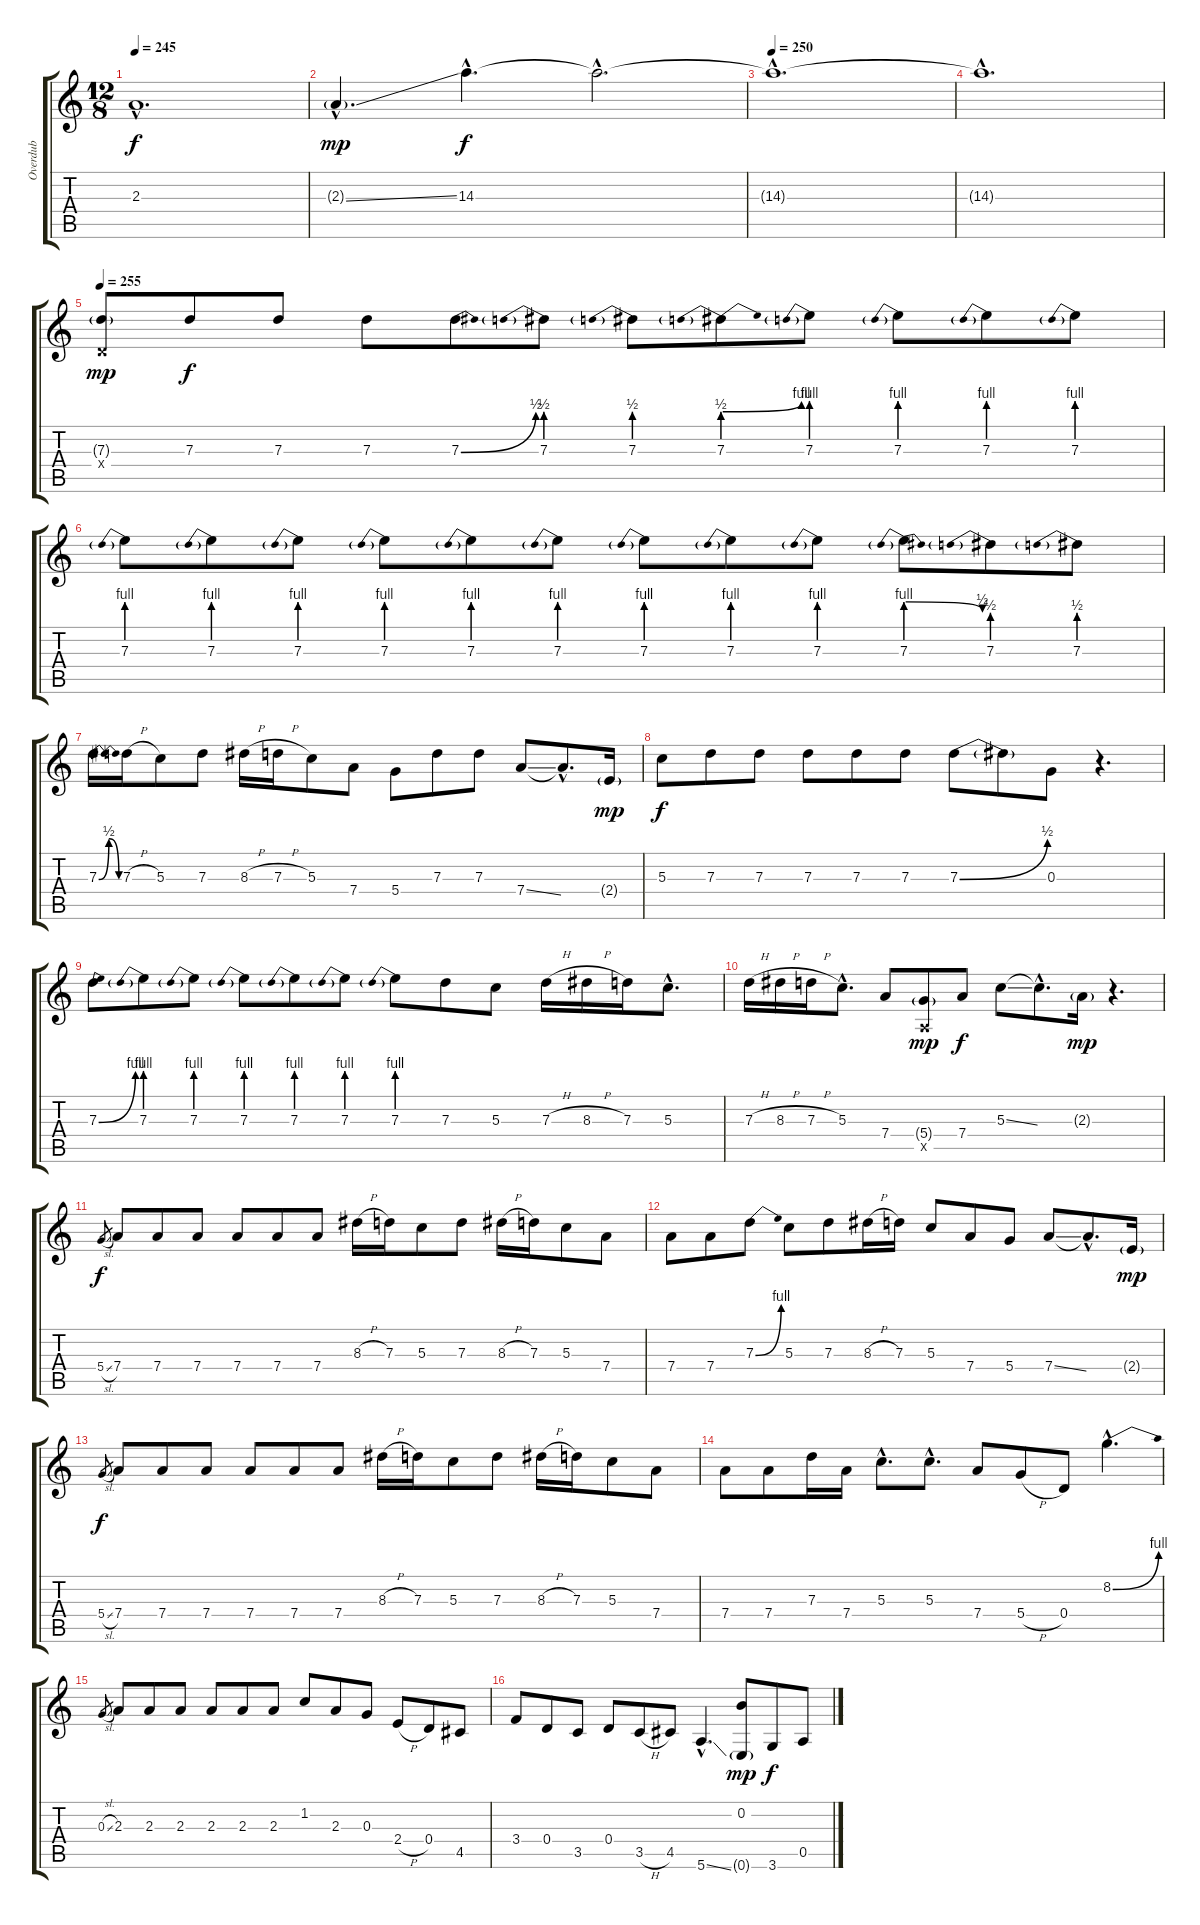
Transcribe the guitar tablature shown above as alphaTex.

\track ("Overdub" "Overdub") {instrument fretlessbass}
\staff {score tabs}
\tuning (E4 B3 G3 D3 A2 E2) {hide}
\ts (12 8)
\tempo 245
\clef g2
\ks c
2.3{hac}.1{d dy f} |
2.3{ss g hac}.4{d dy mp} 14.3{hac}.4{d dy f} 14.3{hac t}.2{d} |
\tempo 250
14.3{hac t}.1{d} |
14.3{hac t}.1{d} |
\tempo 255
(7.3{g} 0.4{x}).8{dy mp} 7.3.8{dy f} 7.3.8 7.3.8 7.3{be (bend 0 0 60 2)}.8 7.3{be (prebend 0 2 60 2)}.8 7.3{be (prebend 0 2 60 2)}.8 7.3{be (prebendbend 0 2 60 4)}.8 7.3{be (prebend 0 4 60 4)}.8 7.3{be (prebend 0 4 60 4)}.8 7.3{be (prebend 0 4 60 4)}.8 7.3{be (prebend 0 4 60 4)}.8 |
7.3{be (prebend 0 4 60 4)}.8 7.3{be (prebend 0 4 60 4)}.8 7.3{be (prebend 0 4 60 4)}.8 7.3{be (prebend 0 4 60 4)}.8 7.3{be (prebend 0 4 60 4)}.8 7.3{be (prebend 0 4 60 4)}.8 7.3{be (prebend 0 4 60 4)}.8 7.3{be (prebend 0 4 60 4)}.8 7.3{be (prebend 0 4 60 4)}.8 7.3{be (prebendrelease 0 4 60 2)}.8 7.3{be (prebend 0 2 60 2)}.8 7.3{be (prebend 0 2 60 2)}.8 |
7.3{be (bendrelease 0 0 15 2 30 2 60 0)}.16 7.3{h}.16 5.3.8 7.3.8 8.3{h}.16 7.3{h}.16 5.3.8 7.4.8 5.4.8 7.3.8 7.3.8 7.4{ss}.8 7.4{hac t}.8{d} 2.4{g}.16{dy mp} |
5.3.8{dy f} 7.3.8 7.3.8 7.3.8 7.3.8 7.3.8 7.3{be (bend 0 0 60 2)}.8 7.3{t}.8 0.3.8 r.4{d} |
7.3{be (bend 0 0 60 4)}.8 7.3{be (prebend 0 4 60 4)}.8 7.3{be (prebend 0 4 60 4)}.8 7.3{be (prebend 0 4 60 4)}.8 7.3{be (prebend 0 4 60 4)}.8 7.3{be (prebend 0 4 60 4)}.8 7.3{be (prebend 0 4 60 4)}.8 7.3.8 5.3.8 7.3{h}.16 8.3{h}.16 7.3.16 5.3{hac}.8{d} |
7.3{h}.16 8.3{h}.16 7.3{h}.16 5.3{hac}.8{d} 7.4.8 (5.4{g} 0.5{x}).8{dy mp} 7.4.8{dy f} 5.3{ss}.8 5.3{hac t}.8{d} 2.3{g}.16{dy mp} r.4{d} |
5.4{sl}.8{gr dy f} 7.4.8 7.4.8 7.4.8 7.4.8 7.4.8 7.4.8 8.3{h}.16 7.3.16 5.3.8 7.3.8 8.3{h}.16 7.3.16 5.3.8 7.4.8 |
7.4.8 7.4.8 7.3{be (bend 0 0 60 4)}.8 5.3.8 7.3.8 8.3{h}.16 7.3.16 5.3.8 7.4.8 5.4.8 7.4{ss}.8 7.4{hac t}.8{d} 2.4{g}.16{dy mp} |
5.4{sl}.8{gr dy f} 7.4.8 7.4.8 7.4.8 7.4.8 7.4.8 7.4.8 8.3{h}.16 7.3.16 5.3.8 7.3.8 8.3{h}.16 7.3.16 5.3.8 7.4.8 |
7.4.8 7.4.8 7.3.16 7.4.16 5.3{hac}.8{d} 5.3{hac}.8{d} 7.4.8 5.4{h}.8 0.4.8 8.2{be (bend 0 0 60 4) hac}.4{d} |
0.3{sl}.8{gr} 2.3.8 2.3.8 2.3.8 2.3.8 2.3.8 2.3.8 1.2.8 2.3.8 0.3.8 2.4{h}.8 0.4.8 4.5.8 |
3.4.8 0.4.8 3.5.8 0.4.8 3.5{h}.8 4.5.8 5.6{ss hac}.4{d} (0.2 0.6{g}).8{dy mp} 3.6.8{dy f} 0.5.8
